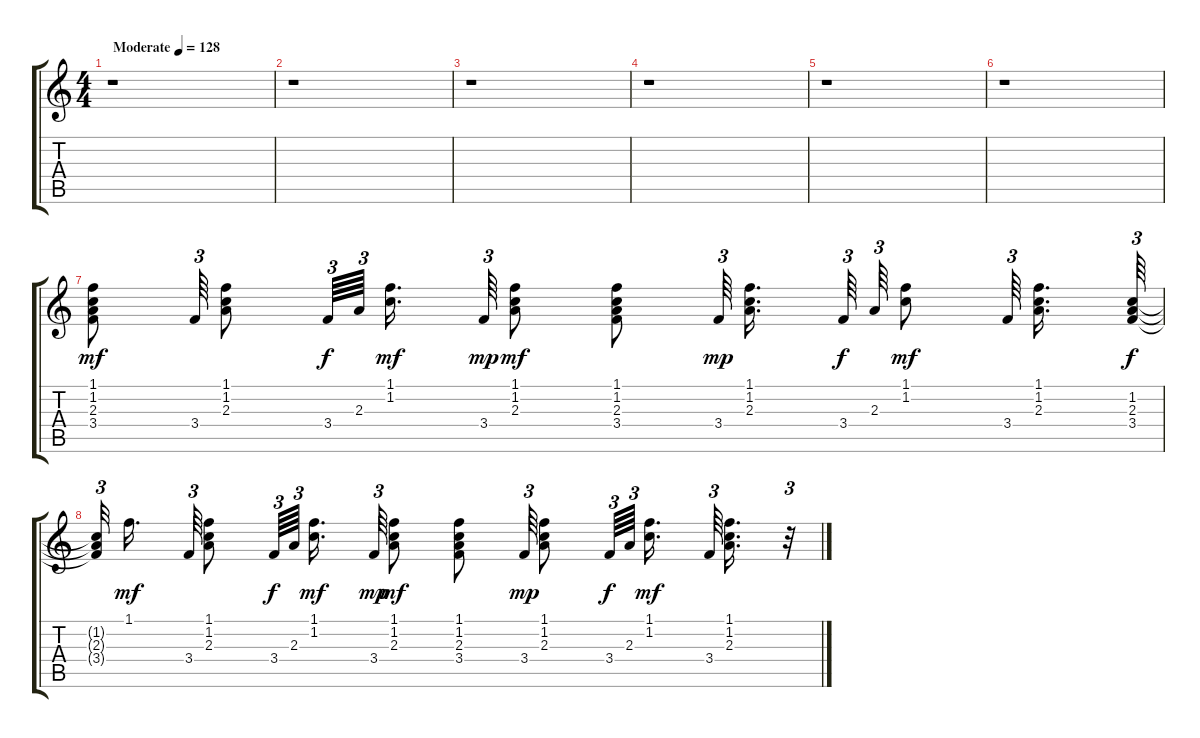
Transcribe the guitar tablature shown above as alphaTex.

\track "" {instrument acousticguitarsteel}
\staff {score tabs}
\tuning (E4 B3 G3 D3 A2 E2) {hide}
\ts (4 4)
\tempo (128 "Moderate")
\clef g2
\ks c
r.1{dy mf instrument acousticguitarsteel} |
r.1 |
r.1 |
r.1 |
r.1 |
r.1 |
(1.1 1.2 2.3 3.4).8 3.4.64{tu (3 2)} (1.1 1.2 2.3).8 3.4.64{tu (3 2) dy f} 2.3.64{tu (3 2) beam splitsecondary} (1.1 1.2).16{d dy mf beam splitsecondary} 3.4.64{tu (3 2) dy mp} (1.1 1.2 2.3).8{dy mf} (1.1 1.2 2.3 3.4).8 3.4.64{tu (3 2) dy mp beam splitsecondary} (1.1 1.2 2.3).16{d} 3.4.64{tu (3 2) dy f} 2.3.64{tu (3 2)} (1.1 1.2).8{dy mf} 3.4.64{tu (3 2) beam splitsecondary} (1.1 1.2 2.3).16{d} (1.2 2.3 3.4).64{tu (3 2) dy f} |
(1.2{t} 2.3{t} 3.4{t}).32{tu (3 2) beam splitsecondary} 1.1.16{d dy mf beam splitsecondary} 3.4.64{tu (3 2)} (1.1 1.2 2.3).8 3.4.64{tu (3 2) dy f} 2.3.64{tu (3 2) beam splitsecondary} (1.1 1.2).16{d dy mf beam splitsecondary} 3.4.64{tu (3 2) dy mp} (1.1 1.2 2.3).8{dy mf} (1.1 1.2 2.3 3.4).8 3.4.64{tu (3 2) dy mp} (1.1 1.2 2.3).8 3.4.64{tu (3 2) dy f} 2.3.64{tu (3 2) beam splitsecondary} (1.1 1.2).16{d dy mf beam splitsecondary} 3.4.64{tu (3 2)} (1.1 1.2 2.3).16{d} r.32{tu (3 2)}
